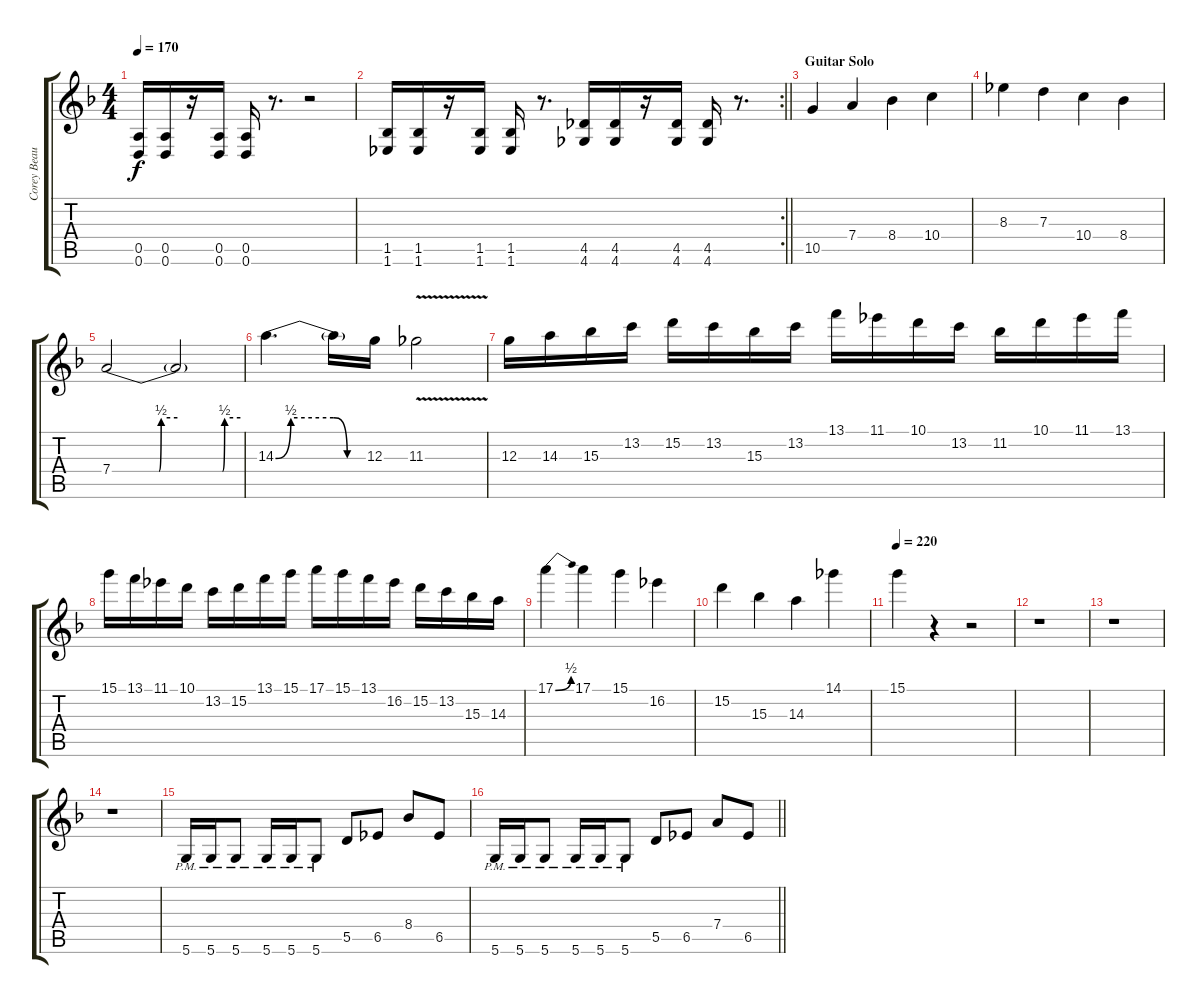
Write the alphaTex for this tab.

\track ("Corey Beaulieu" "Corey Beau") {instrument distortionguitar}
\staff {score tabs}
\tuning (E4 B3 G3 D3 A2 D2) {hide}
\ts (4 4)
\tempo 170
\clef g2
\ks dminor
(0.5 0.6).16{dy f} (0.5 0.6).16 r.16 (0.5 0.6).16 (0.5 0.6).16 r.8{d} r.2 |
\rc 2
\barLineRight lightlight
(1.5 1.6).16 (1.5 1.6).16 r.16 (1.5 1.6).16 (1.5 1.6).16 r.8{d} (4.5 4.6).16 (4.5 4.6).16 r.16 (4.5 4.6).16 (4.5 4.6).16 r.8{d} |
\section ("" "Guitar Solo")
10.5.4 7.4.4 8.4.4 10.4.4 |
8.3.4 7.3.4 10.4.4 8.4.4 |
7.4{be (custom 0 0 43 0 45 2 60 2)}.2 7.4{be (custom 0 0 43 0 45 2 60 2) t}.2 |
14.3{be (custom 0 0 10 2 38 2 47 0 60 0)}.4{d} 14.3{t}.16 12.3.16 11.3{v}.2 |
12.3.16 14.3.16 15.3.16 13.2.16 15.2.16 13.2.16 15.3.16 13.2.16 13.1.16 11.1.16 10.1.16 13.2.16 11.2.16 10.1.16 11.1.16 13.1.16 |
15.1.16 13.1.16 11.1.16 10.1.16 13.2.16 15.2.16 13.1.16 15.1.16 17.1.16 15.1.16 13.1.16 16.2.16 15.2.16 13.2.16 15.3.16 14.3.16 |
17.1{be (bend 0 0 60 2)}.4 17.1.4 15.1.4 16.2.4 |
15.2.4 15.3.4 14.3.4 14.1.4 |
\tempo 220
15.1.4 r.4 r.2 |
r.1 |
r.1 |
r.1 |
5.6{pm}.16 5.6{pm}.16 5.6{pm}.8 5.6{pm}.16 5.6{pm}.16 5.6{pm}.8 5.5.8 6.5.8 8.4.8 6.5.8 |
\barLineRight lightlight
5.6{pm}.16 5.6{pm}.16 5.6{pm}.8 5.6{pm}.16 5.6{pm}.16 5.6{pm}.8 5.5.8 6.5.8 7.4.8 6.5.8
